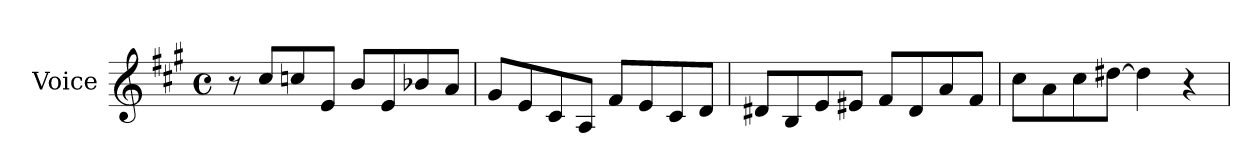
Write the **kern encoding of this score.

**kern
*part1
*staff1
*I"Voice
*I'Voice
*clefG2
*k[f#c#g#]
*M4/4
*met(c)
=1
8r
8cc#/L
8ccn/
8e/J
8b/L
8e/
8b-X/
8a/J
=2
8g#/L
8e/
8c#/
8A/J
8f#/L
8e/
8c#/
8d/J
=3
8d#X/L
8B/
8e/
8e#X/J
8f#/L
8d#/
8a/
8f#/J
=4
8cc#\L
8a\
8cc#\
[>8dd#X\J
4dd#\]
4r
=
*-
